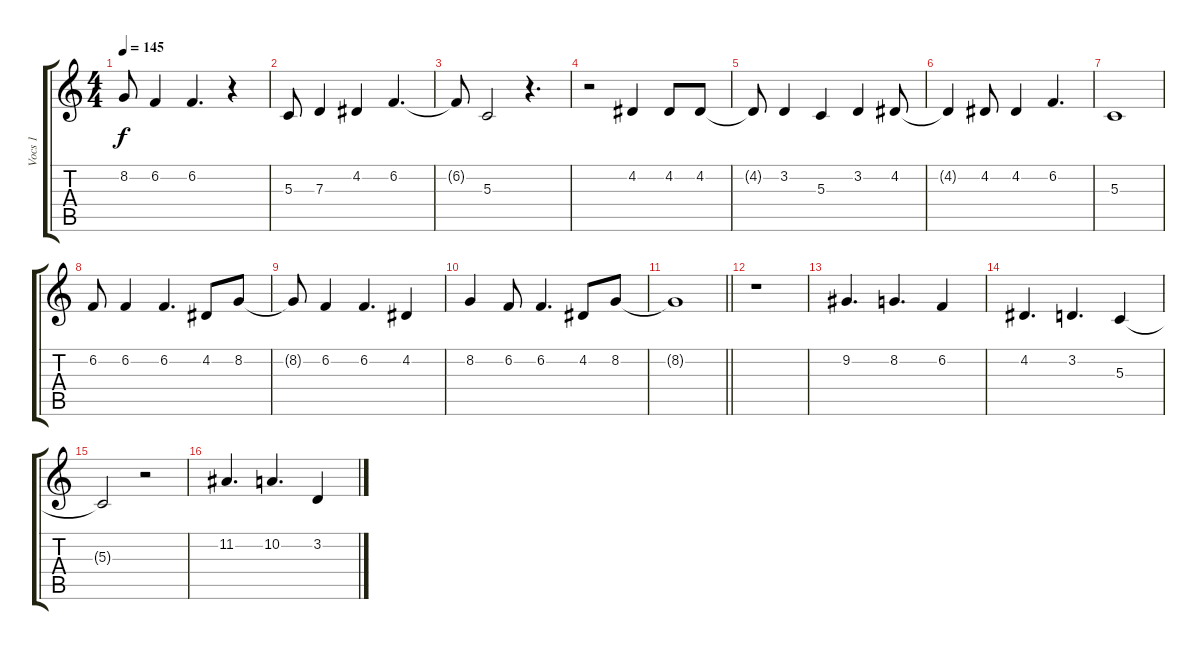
\track ("Vocs 1" "Vocs 1") {instrument flute}
\staff {score tabs}
\tuning (E4 B3 G3 D3 A2 E2) {hide}
\ts (4 4)
\tempo 145
\clef g2
\ks c
8.2.8{dy f} 6.2.4 6.2.4{d} r.4 |
5.3.8 7.3.4 4.2.4 6.2.4{d} |
6.2{t}.8 5.3.2 r.4{d} |
r.2 4.2.4 4.2.8 4.2.8 |
4.2{t}.8 3.2.4 5.3.4 3.2.4 4.2.8 |
4.2{t}.4 4.2.8 4.2.4 6.2.4{d} |
5.3.1 |
6.2.8 6.2.4 6.2.4{d} 4.2.8 8.2.8 |
8.2{t}.8 6.2.4 6.2.4{d} 4.2.4 |
8.2.4 6.2.8 6.2.4{d} 4.2.8 8.2.8 |
\barLineRight lightlight
8.2{t}.1 |
r.1 |
9.2.4{d} 8.2.4{d} 6.2.4 |
4.2.4{d} 3.2.4{d} 5.3.4 |
5.3{t}.2 r.2 |
11.2.4{d} 10.2.4{d} 3.2.4
